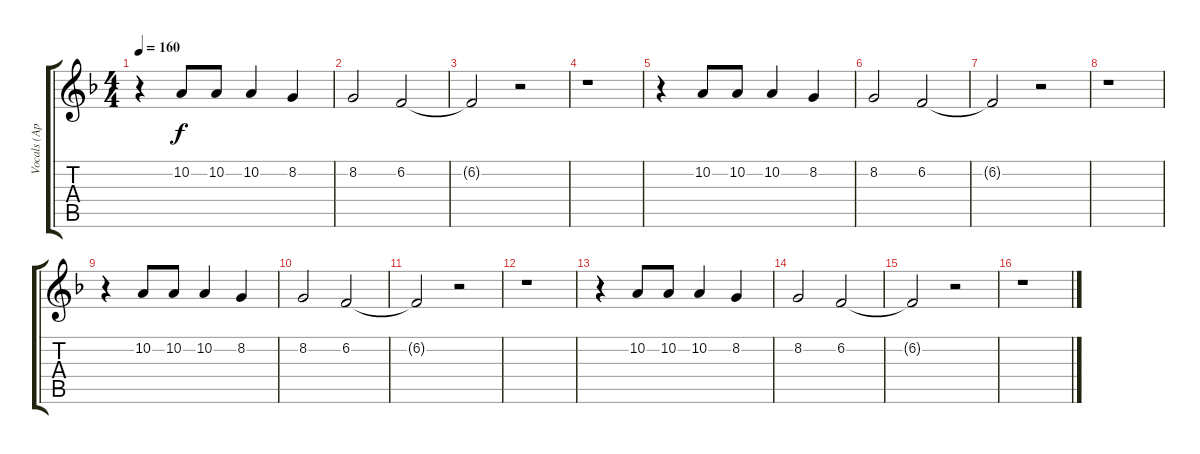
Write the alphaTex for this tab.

\track ("Vocals (Apollo)" "Vocals (Ap") {instrument trumpet}
\staff {score tabs}
\tuning (E4 B3 G3 D3 A2 E2) {hide}
\ts (4 4)
\tempo 160
\clef g2
\ks dminor
r.4{dy f volume 10} 10.2.8 10.2.8 10.2.4 8.2.4 |
8.2.2 6.2.2 |
6.2{t}.2 r.2 |
r.1 |
r.4{volume 7} 10.2.8 10.2.8 10.2.4 8.2.4 |
8.2.2 6.2.2 |
6.2{t}.2 r.2 |
r.1 |
r.4{volume 4} 10.2.8 10.2.8 10.2.4 8.2.4 |
8.2.2 6.2.2 |
6.2{t}.2 r.2 |
r.1 |
r.4{volume 1} 10.2.8 10.2.8 10.2.4 8.2.4 |
8.2.2 6.2.2 |
6.2{t}.2 r.2 |
r.1
